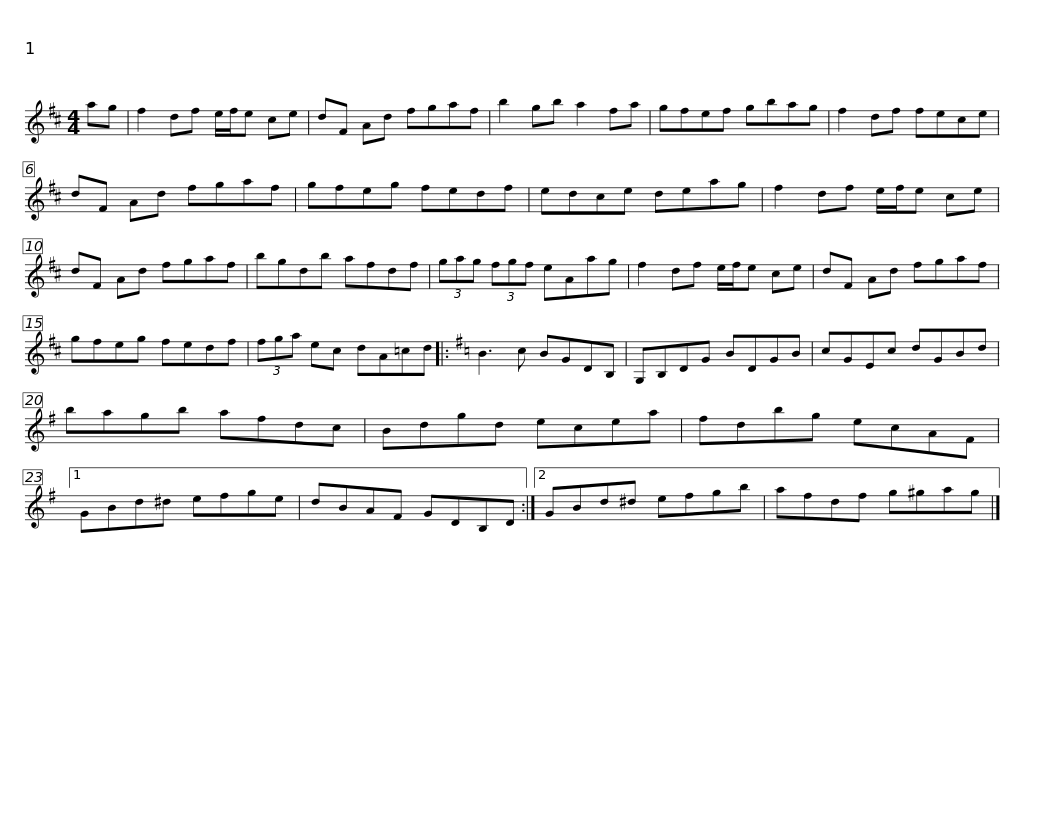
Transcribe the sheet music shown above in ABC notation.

X:1
L:1/8
M:4/4
I:linebreak $
K:D
V:1 treble
V:1
 ag | f2 df e/f/e ce | dF Ad fgaf | b2 gb a2 fa | gfef gbag | %5
 f2 df fece |$ dF Ad fgaf | gfeg fedf | edce deag | f2 df e/f/e ce | %10
 dF Ad fgaf |$ bgdb afdf | (3gag (3fgf eAag | f2 df e/f/e ce | dF Ad fgaf | %15
 gfeg fedf |$ (3fga ec dA=cd |:[K:G] B3 c BGDB, | G,B,DG BDGB | cGEc dGBd | %20
 bagb afdc |$ Bdgd ecea | fdbg ecAF |1 GBd^d efge | dBAF GDB,D :|2 %25
 GBd^d efgb |$ afdf g^gag |] %27
